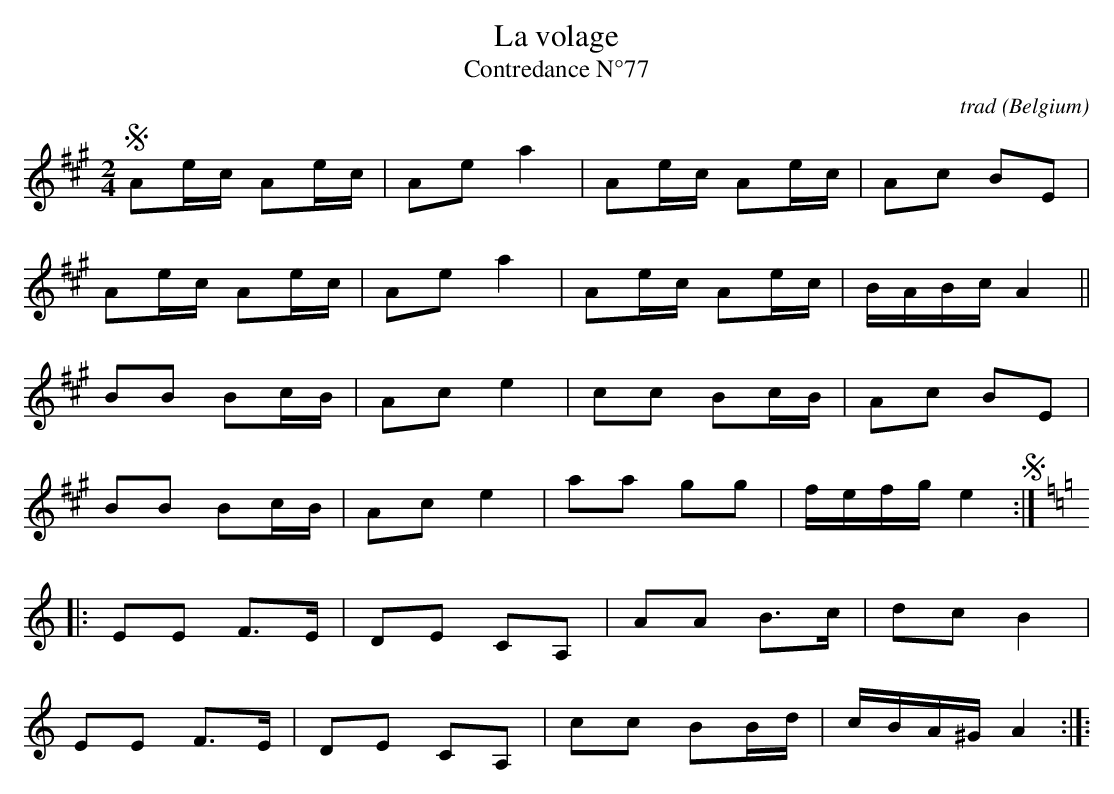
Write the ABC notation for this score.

X:1
T:La volage
T:Contredance N°77
C:trad
O:Belgium
M:2/4
L:1/16
K:Amaj
!segno!A2ec A2ec|A2e2 a4|A2ec A2ec|A2c2 B2E2|
A2ec A2ec|A2e2 a4|A2ec A2ec|BABc A4||
B2B2 B2cB|A2c2 e4|c2c2 B2cB|A2c2 B2E2|
B2B2 B2cB|A2c2 e4|a2a2 g2g2|fefg e4 !segno!:|
K:Amin
|:E2E2 F2>E2|D2E2 C2A,2|A2A2 B2>c2|d2c2 B4|
E2E2 F2>E2|D2E2 C2A,2|c2c2 B2Bd|cBA^G A4:|]:
